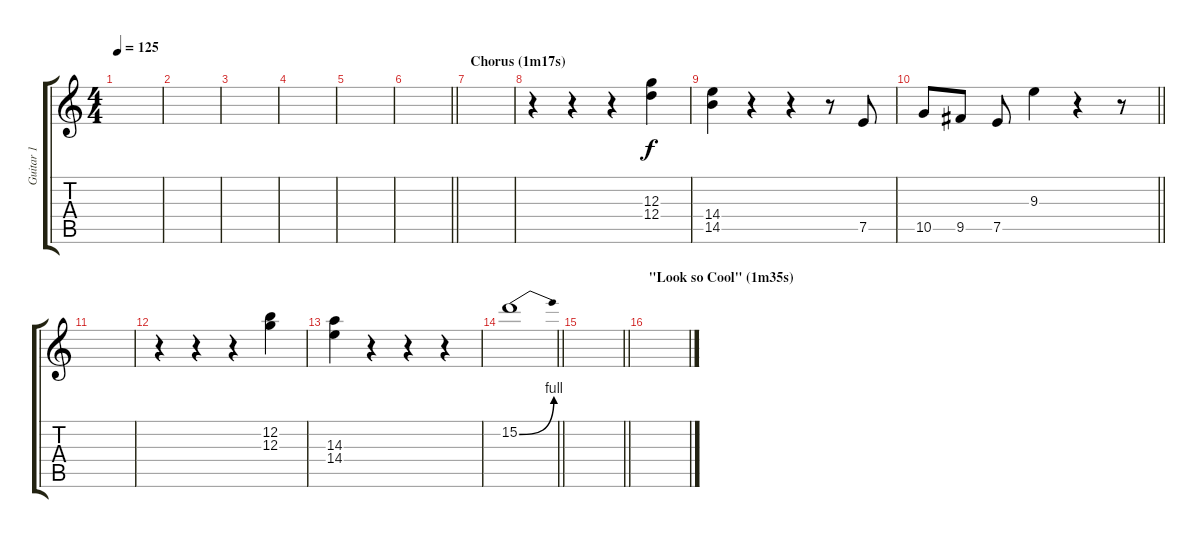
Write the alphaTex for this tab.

\track ("Guitar 1" "Guitar 1") {instrument distortionguitar}
\staff {score tabs}
\tuning (E4 B3 G3 D3 A2 E2) {hide}
\ts (4 4)
\tempo 125
\clef g2
\ks c
|
|
|
|
|
\barLineRight lightlight
|
\section ("" "Chorus (1m17s)")
|
r.4 r.4 r.4 (12.3 12.4).4 |
(14.4 14.5).4 r.4 r.4 r.8 7.5.8 |
\barLineRight lightlight
10.5.8 9.5.8 7.5.8 9.3.4 r.4 r.8 |
|
r.4 r.4 r.4 (12.2 12.3).4 |
(14.3 14.4).4 r.4 r.4 r.4 |
\barLineRight lightlight
15.2{be (bend 0 0 60 4)}.1 |
\barLineRight lightlight
|
\section ("" "\"Look so Cool\" (1m35s)")
